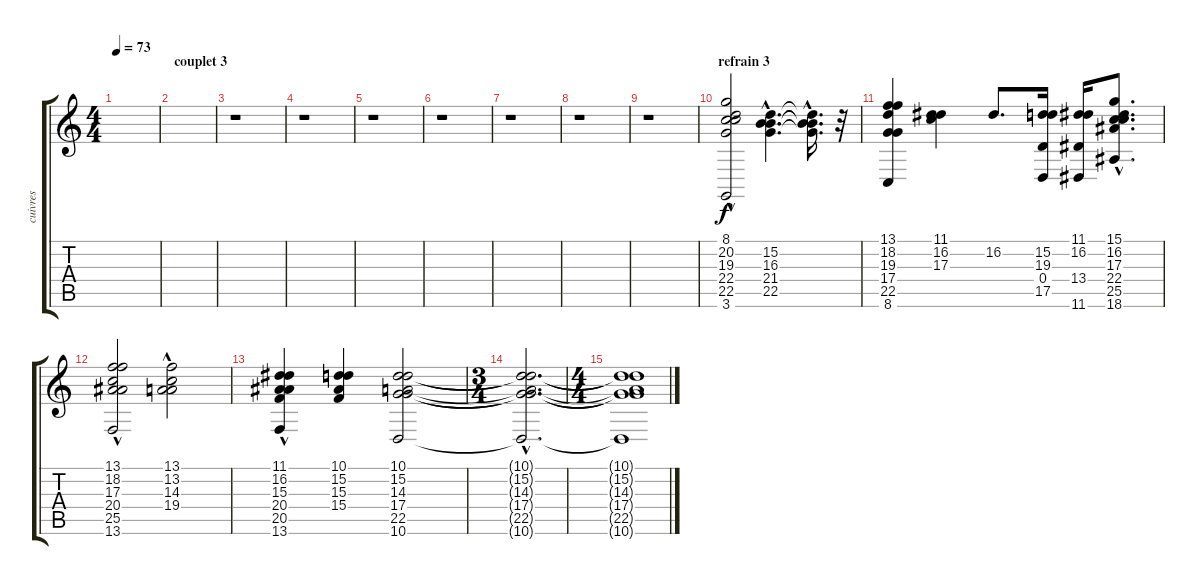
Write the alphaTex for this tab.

\track ("cuivres" "cuivres") {instrument trumpet}
\staff {score tabs}
\tuning (E4 B3 G3 D3 A2 E2) {hide}
\ts (4 4)
\tempo 73
\clef g2
\ks c
|
\section ("" "couplet 3")
|
r.1 |
r.1 |
r.1 |
r.1 |
r.1 |
r.1 |
r.1 |
\section ("" "refrain 3")
(8.1{hac} 20.2 19.3{hac} 22.4{hac} 22.5{hac} 3.6{hac}).2 (15.2{hac} 16.3{hac} 21.4{hac} 22.5{hac}).4{d} (15.2{hac t} 16.3{hac t} 21.4{hac t} 22.5{hac t}).16{d} r.32 |
(13.1 18.2 19.3 17.4 22.5 8.6).4 (11.1 16.2 17.3).4 16.2.8{d} (15.2 19.3 0.4 17.5).16 (11.1 16.2 13.4 11.6).16 (15.1{hac} 16.2 17.3{hac} 22.4{hac} 25.5{hac} 18.6{hac}).8{d} |
(13.1 18.2 17.3 20.4 25.5 13.6{hac}).2 (13.1{hac} 13.2{hac} 14.3 19.4).2 |
(11.1 16.2 15.3 20.4 20.5 13.6{hac}).4 (10.1 15.2 15.3 15.4).4 (10.1 15.2 14.3 17.4 22.5 10.6).2 |
\ts (3 4)
(10.1{hac t} 15.2{hac t} 14.3{hac t} 17.4{hac t} 22.5{hac t} 10.6{hac t}).2{d} |
\ts (4 4)
(10.1{t} 15.2{t} 14.3{t} 17.4{t} 22.5{t} 10.6{t}).1
